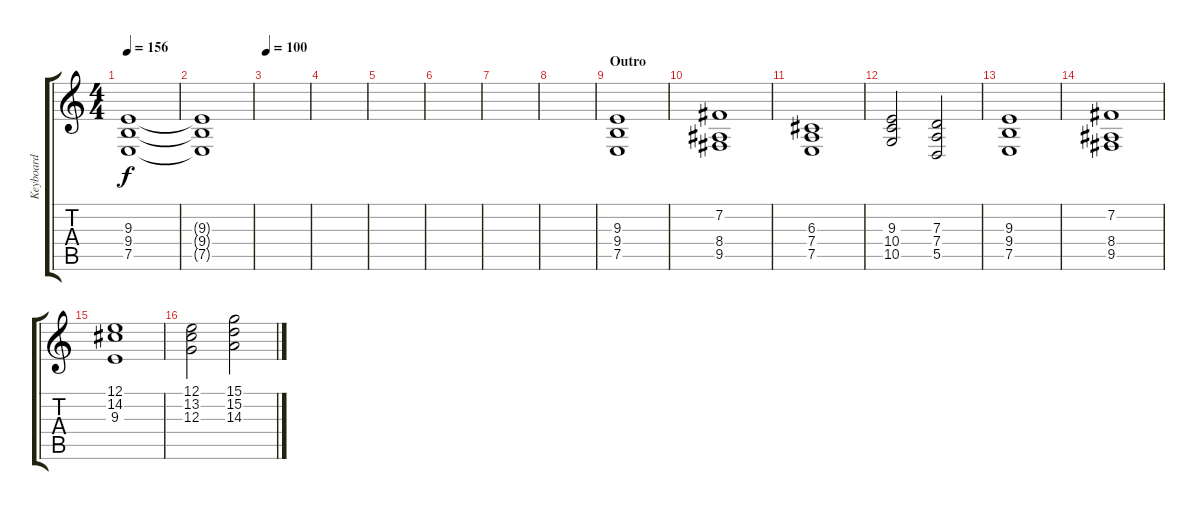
\track ("Keyboard" "Keyboard") {instrument stringensemble1}
\staff {score tabs}
\tuning (E4 B3 G3 D3 A2 E2) {hide}
\ts (4 4)
\tempo 156
\clef g2
\ks c
(9.3{t} 9.4{t} 7.5{t}).1{dy f} |
(9.3{t} 9.4{t} 7.5{t}).1 |
\tempo 100
|
|
|
|
|
|
\section ("" "Outro")
(9.3 9.4 7.5).1 |
(7.2 8.4 9.5).1 |
(6.3 7.4 7.5).1 |
(9.3 10.4 10.5).2 (7.3 7.4 5.5).2 |
(9.3 9.4 7.5).1 |
(7.2 8.4 9.5).1 |
(12.1 14.2 9.3).1 |
(12.1 13.2 12.3).2 (15.1 15.2 14.3).2
